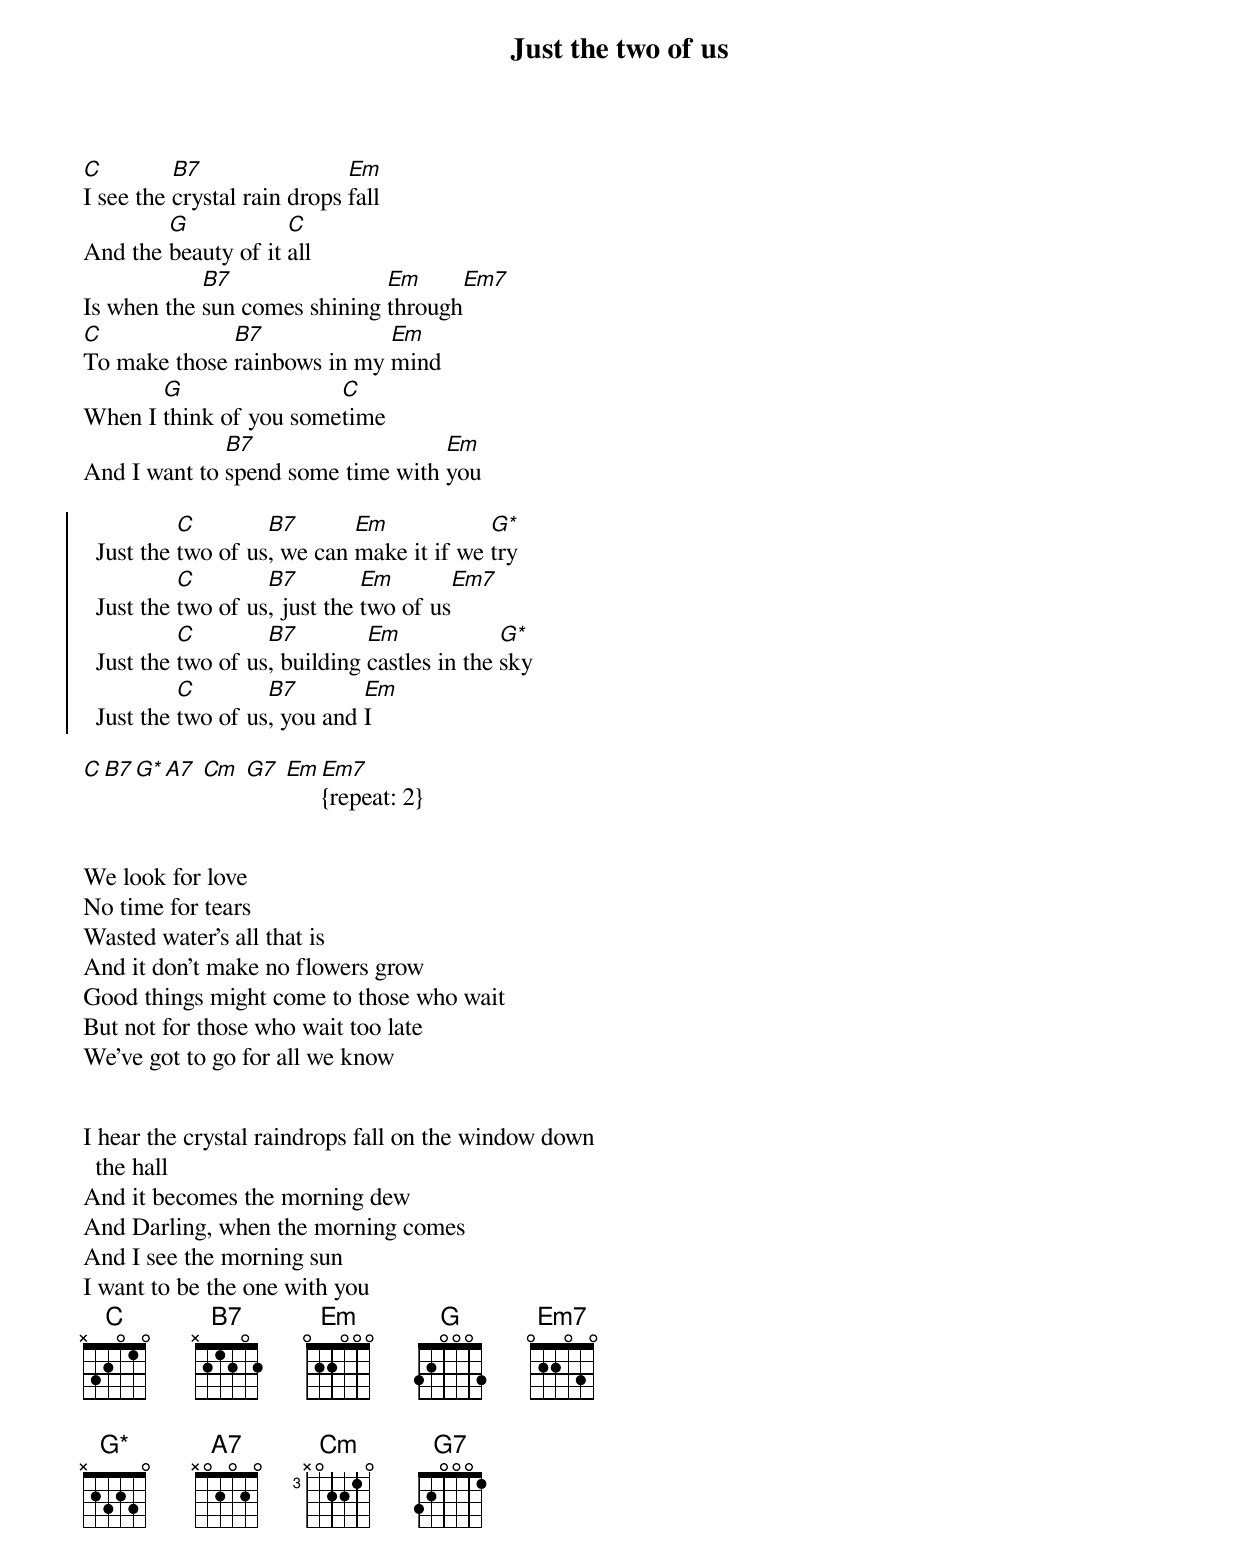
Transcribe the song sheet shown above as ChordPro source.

{title: Just the two of us}
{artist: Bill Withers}
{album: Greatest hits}
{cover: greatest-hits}
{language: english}
{columns: 2}
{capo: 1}
{define: G* frets X 2 3 2 3 0}
{define: C frets X 3 2 0 1 0}
{define: B7 frets X 2 1 2 0 2 0}
{define: A7 frets X 0 2 0 2 0}
{define: Cm base-fret 3 frets X 0 2 2 1 0}
{define: G7 frets 3 2 0 0 0 1}

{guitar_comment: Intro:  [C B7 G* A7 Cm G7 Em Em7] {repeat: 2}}


[C]I see the [B7]crystal rain drops [Em]fall
And the [G]beauty of it [C]all
Is when the [B7]sun comes shining [Em]through[Em7]
[C]To make those [B7]rainbows in my [Em]mind
When I [G]think of you some[C]time
And I want to [B7]spend some time with [Em]you

{start_of_chorus}
  Just the [C]two of us[B7], we can [Em]make it if we [G*]try
  Just the [C]two of us[B7], just the [Em]two of us[Em7]
  Just the [C]two of us[B7], building [Em]castles in the [G*]sky
  Just the [C]two of us[B7], you and [Em]I
{end_of_chorus}

{start_of_bridge}
[C][B7][G*][A7] [Cm] [G7] [Em][Em7]{repeat: 2}
{end_of_bridge}


We look for love
No time for tears
Wasted water's all that is
And it don't make no flowers grow
Good things might come to those who wait
But not for those who wait too late
We've got to go for all we know


I hear the crystal raindrops fall on the window down the hall
And it becomes the morning dew
And Darling, when the morning comes
And I see the morning sun
I want to be the one with you
